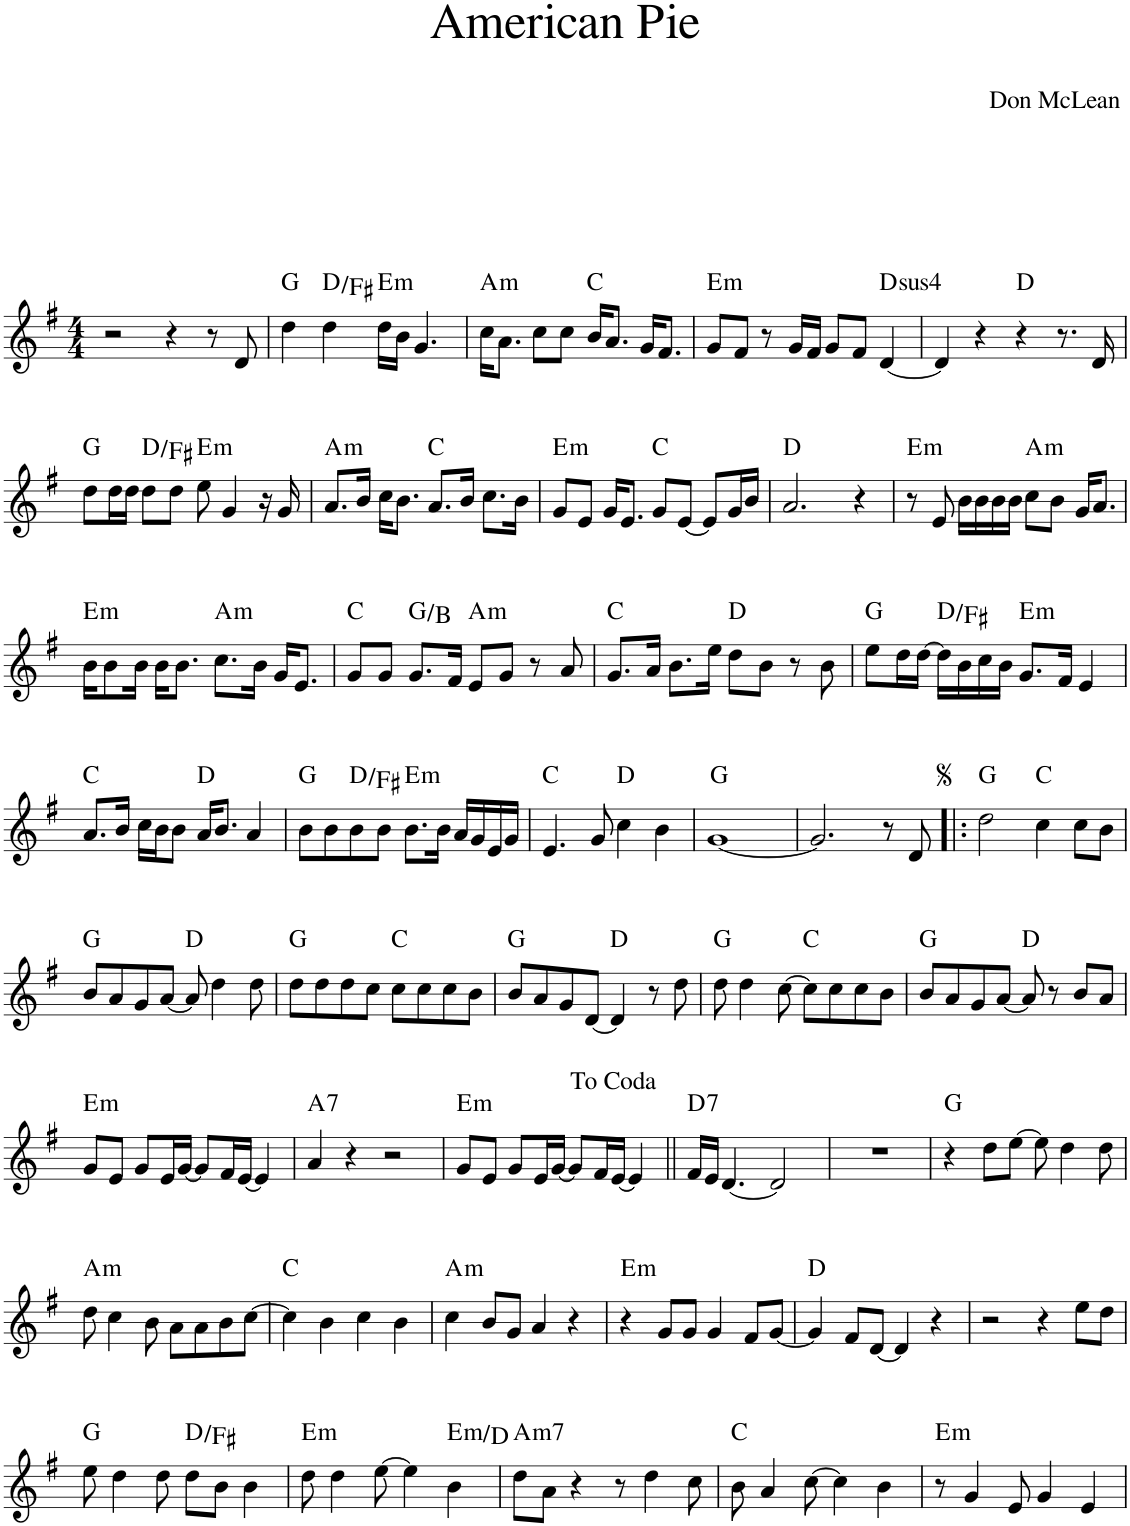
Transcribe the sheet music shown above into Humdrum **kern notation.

**kern	**harte
*part1	*part1
*staff1	*
*I"Piano	*
*I'Pno.	*
*clefG2	*
*k[f#]	*
*M4/4	*
=1	=1
2r	.
4r	.
8r	.
8d/	.
=2	=2
4dd\	G:maj
4dd\	D:maj/3
!	!LO:H:kt=m
16dd\LL	E:min
16b\JJ	.
4.g/	.
=3	=3
!	!LO:H:kt=m
16cc\KL	A:min
8.a\J	.
8cc\L	.
8cc\J	.
16b/KL	C:maj
8.a/J	.
16g/KL	.
8.f#/J	.
=4	=4
!	!LO:H:kt=m
8g/L	E:min
8f#/J	.
8r	.
16g/LL	.
16f#/JJ	.
8g/L	.
8f#/J	.
!	!LO:H:kt=4
[4d/	D:sus4
=5	=5
4d/]	.
4r	.
4r	D:maj
8.r	.
16d/	.
!!LO:LB:g=z
=6	=6
8dd\L	G:maj
16dd\L	.
16dd\JJ	.
8dd\L	D:maj/3
8dd\J	.
!	!LO:H:kt=m
8ee\	E:min
4g/	.
16r	.
16g/	.
=7	=7
!	!LO:H:kt=m
8.a/L	A:min
16b/Jk	.
16cc\KL	.
8.b\J	.
8.a/L	C:maj
16b/Jk	.
8.cc\L	.
16b\Jk	.
=8	=8
!	!LO:H:kt=m
8g/L	E:min
8e/J	.
16g/KL	.
8.e/J	.
8g/L	C:maj
[8e/J	.
8e/L]	.
16g/L	.
16b/JJ	.
=9	=9
2.a/	D:maj
4r	.
=10	=10
!	!LO:H:kt=m
8r	E:min
8e/	.
16b\LL	.
16b\	.
16b\	.
16b\JJ	.
!	!LO:H:kt=m
8cc\L	A:min
8b\J	.
16g/KL	.
8.a/J	.
!!LO:LB:g=z
=11	=11
!	!LO:H:kt=m
16b\KL	E:min
8b\	.
16b\Jk	.
16b\KL	.
8.b\J	.
!	!LO:H:kt=m
8.cc\L	A:min
16b\Jk	.
16g/KL	.
8.e/J	.
=12	=12
8g/L	C:maj
8g/J	.
8.g/L	G:maj/3
16f#/Jk	.
!	!LO:H:kt=m
8e/L	A:min
8g/J	.
8r	.
8a/	.
=13	=13
8.g/L	C:maj
16a/Jk	.
8.b\L	.
16ee\Jk	.
8dd\L	D:maj
8b\J	.
8r	.
8b\	.
=14	=14
8ee\L	G:maj
16dd\L	.
[16dd\JJ	.
16dd\LL]	D:maj/3
16b\	.
16cc\	.
16b\JJ	.
!	!LO:H:kt=m
8.g/L	E:min
16f#/Jk	.
4e/	.
!!LO:LB:g=z
=15	=15
8.a/L	C:maj
16b/Jk	.
16cc\LL	.
16b\J	.
8b\J	.
16a/KL	D:maj
8.b/J	.
4a/	.
=16	=16
8b\L	G:maj
8b\	.
8b\	D:maj/3
8b\J	.
!	!LO:H:kt=m
8.b\L	E:min
16b\Jk	.
16a/LL	.
16g/	.
16e/	.
16g/JJ	.
=17	=17
4.e/	C:maj
8g/	.
4cc\	D:maj
4b\	.
=18	=18
[1g	G:maj
=19	=19
2.g/]	.
8r	.
8d/	.
=20!|:	=20!|:
2dd\	G:maj
4cc\	C:maj
8cc\L	.
8b\J	.
!!LO:LB:g=z
=21	=21
8b/L	G:maj
8a/	.
8g/	.
[8a/J	.
8a/]	D:maj
4dd\	.
8dd\	.
=22	=22
8dd\L	G:maj
8dd\	.
8dd\	.
8cc\J	.
8cc\L	C:maj
8cc\	.
8cc\	.
8b\J	.
=23	=23
8b/L	G:maj
8a/	.
8g/	.
[8d/J	.
4d/]	D:maj
8r	.
8dd\	.
=24	=24
8dd\	G:maj
4dd\	.
[8cc\	.
8cc\L]	C:maj
8cc\	.
8cc\	.
8b\J	.
=25	=25
8b/L	G:maj
8a/	.
8g/	.
[8a/J	.
8a/]	D:maj
8r	.
8b/L	.
8a/J	.
!!LO:LB:g=z
=26	=26
!	!LO:H:kt=m
8g/L	E:min
8e/J	.
8g/L	.
16e/L	.
[16g/JJ	.
8g/L]	.
16f#/L	.
[16e/JJ	.
4e/]	.
=27	=27
!	!LO:H:kt=7
4a/	A:7
4r	.
2r	.
=28	=28
!	!LO:H:kt=m
8g/L	E:min
8e/J	.
8g/L	.
16e/L	.
[16g/JJ	.
8g/L]	.
16f#/L	.
[16e/JJ	.
4e/]	.
=29||	=29||
!	!LO:H:kt=7
16f#/LL	D:7
16e/JJ	.
[4.d/	.
2d/]	.
=30	=30
1r	.
=31	=31
4r	G:maj
8dd\L	.
[8ee\J	.
8ee\]	.
4dd\	.
8dd\	.
!!LO:LB:g=z
=32	=32
!	!LO:H:kt=m
8dd\	A:min
4cc\	.
8b\	.
8a\L	.
8a\	.
8b\	.
[8cc\J	.
=33	=33
4cc\]	C:maj
4b\	.
4cc\	.
4b\	.
=34	=34
!	!LO:H:kt=m
4cc\	A:min
8b/L	.
8g/J	.
4a/	.
4r	.
=35	=35
!	!LO:H:kt=m
4r	E:min
8g/L	.
8g/J	.
4g/	.
8f#/L	.
[8g/J	.
=36	=36
4g/]	D:maj
8f#/L	.
[8d/J	.
4d/]	.
4r	.
=37	=37
2r	.
4r	.
8ee\L	.
8dd\J	.
!!LO:LB:g=z
=38	=38
8ee\	G:maj
4dd\	.
8dd\	.
8dd\L	D:maj/3
8b\J	.
4b\	.
=39	=39
!	!LO:H:kt=m
8dd\	E:min
4dd\	.
[8ee\	.
4ee\]	.
!	!LO:H:kt=m
4b\	E:min/b7
=40	=40
!	!LO:H:kt=m7
8dd\L	A:min7
8a\J	.
4r	.
8r	.
4dd\	.
8cc\	.
=41	=41
8b\	C:maj
4a/	.
[8cc\	.
4cc\]	.
4b\	.
=42	=42
!	!LO:H:kt=m
8r	E:min
4g/	.
8e/	.
4g/	.
4e/	.
=	=
*-	*-
